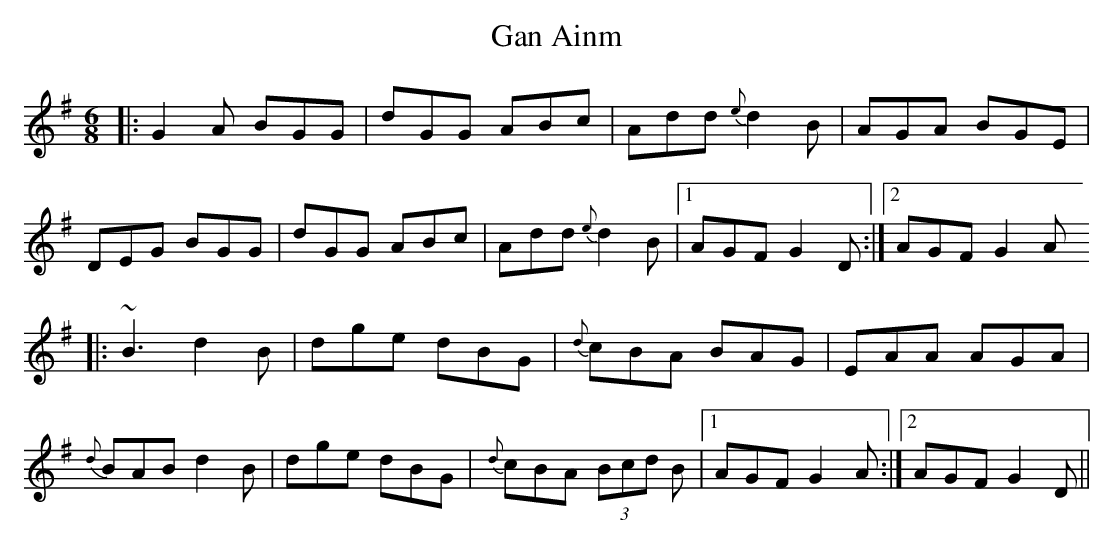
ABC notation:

X:1
T:Gan Ainm
M:6/8
L:1/8
K:G
|:G2A BGG|dGG ABc|Add {e}d2B|AGA BGE|!
DEG BGG|dGG ABc|Add {e}d2B|1 AGF G2D:|2 AGF G2A !
|:~B3 d2B|dge dBG|{d}cBA BAG|EAA AGA|!
{d}BAB d2B|dge dBG|{d}cBA  (3Bcd B|1 AGF G2A:|2 AGF G2D||!
